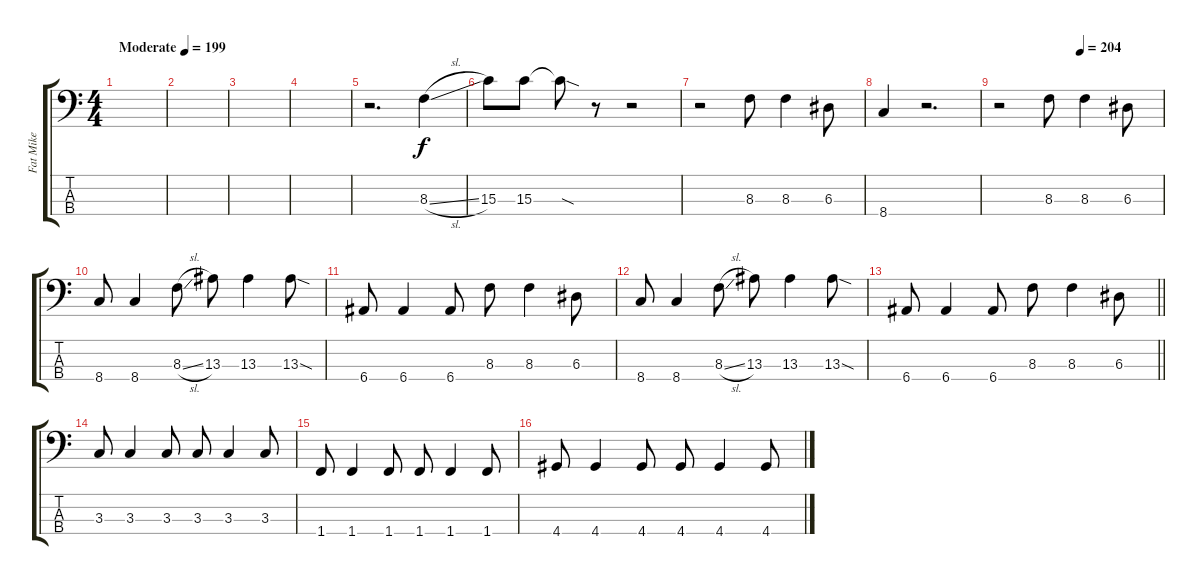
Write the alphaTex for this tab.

\track ("Fat Mike" "Fat Mike") {instrument electricbasspick}
\staff {score tabs}
\tuning (G2 D2 A1 E1) {hide}
\ts (4 4)
\tempo (199 "Moderate")
\clef f4
\ks c
|
|
|
|
r.2{d} 8.3{sl}.4 |
15.3.8 15.3.8 15.3{sod t}.8 r.8 r.2 |
r.2 8.3.8 8.3.4 6.3.8 |
8.4.4 r.2{d} |
\tempo (204 0.5)
r.2 8.3.8 8.3.4 6.3.8 |
8.4.8 8.4.4 8.3{sl}.8 13.3.8 13.3.4 13.3{sod}.8 |
6.4.8 6.4.4 6.4.8 8.3.8 8.3.4 6.3.8 |
8.4.8 8.4.4 8.3{sl}.8 13.3.8 13.3.4 13.3{sod}.8 |
\barLineRight lightlight
6.4.8 6.4.4 6.4.8 8.3.8 8.3.4 6.3.8 |
\section ("" "")
3.3.8 3.3.4 3.3.8 3.3.8 3.3.4 3.3.8 |
1.4.8 1.4.4 1.4.8 1.4.8 1.4.4 1.4.8 |
4.4.8 4.4.4 4.4.8 4.4.8 4.4.4 4.4.8
